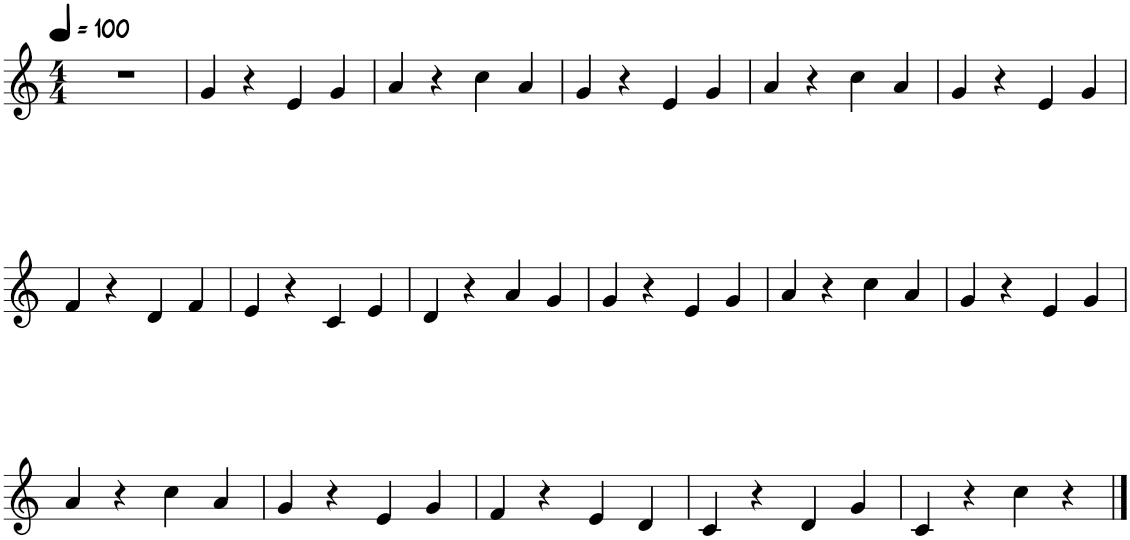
**kern
*part1
*staff1
*I"Piano
*I'Pno.
*clefG2
*k[]
*M4/4
*MM100
=1
1r
=2
4g/
4r
4e/
4g/
=3
4a/
4r
4cc\
4a/
=4
4g/
4r
4e/
4g/
=5
4a/
4r
4cc\
4a/
=6
4g/
4r
4e/
4g/
!!LO:LB:g=z
=7
4f/
4r
4d/
4f/
=8
4e/
4r
4c/
4e/
=9
4d/
4r
4a/
4g/
=10
4g/
4r
4e/
4g/
=11
4a/
4r
4cc\
4a/
=12
4g/
4r
4e/
4g/
!!LO:LB:g=z
=13
4a/
4r
4cc\
4a/
=14
4g/
4r
4e/
4g/
=15
4f/
4r
4e/
4d/
=16
4c/
4r
4d/
4g/
=17
4c/
4r
4cc\
4r
==
*-
